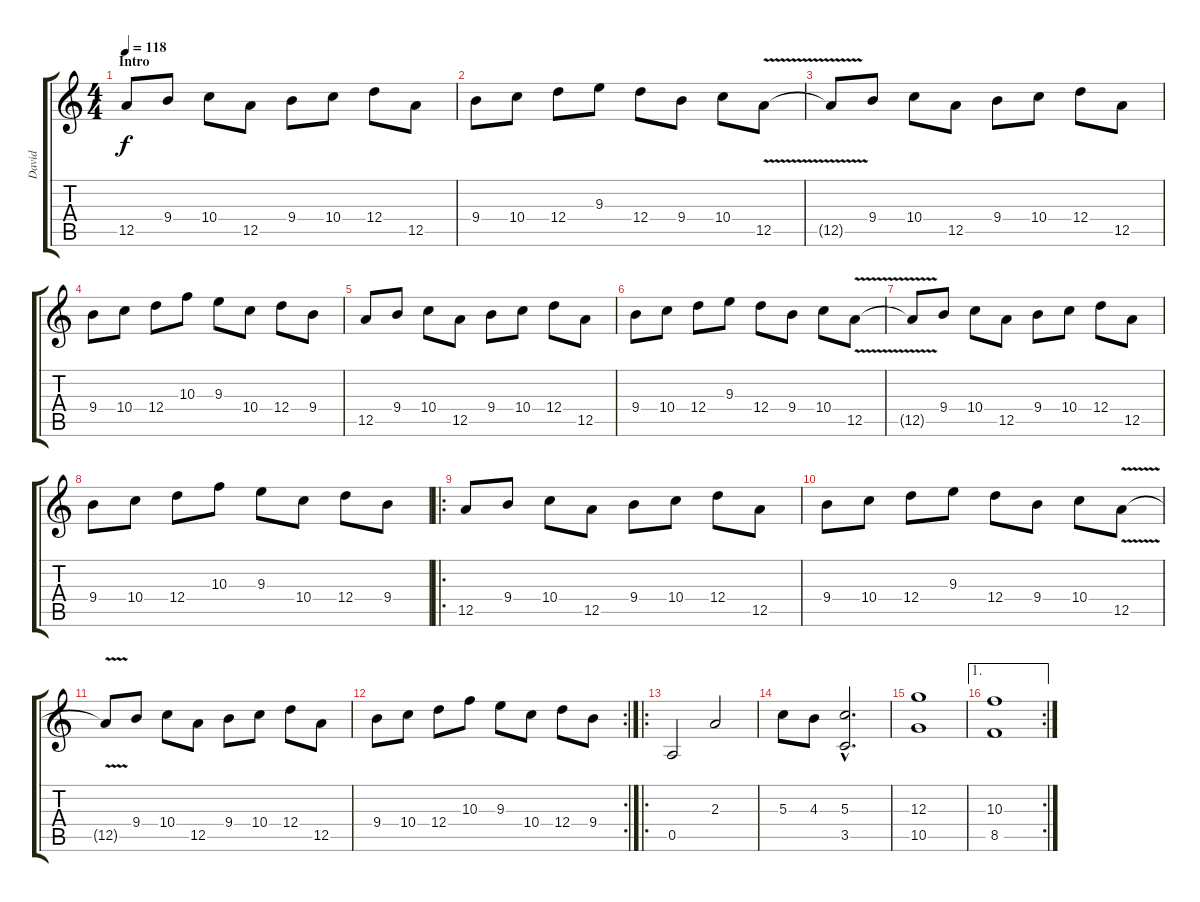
\track ("David" "David") {instrument distortionguitar}
\staff {score tabs}
\tuning (E4 B3 G3 D3 A2 E2) {hide}
\ts (4 4)
\section ("" "Intro")
\tempo 118
\clef g2
\ks c
12.5.8{dy f instrument distortionguitar} 9.4.8 10.4.8 12.5.8 9.4.8 10.4.8 12.4.8 12.5.8 |
9.4.8 10.4.8 12.4.8 9.3.8 12.4.8 9.4.8 10.4.8 12.5{v}.8 |
12.5{t}.8 9.4.8 10.4.8 12.5.8 9.4.8 10.4.8 12.4.8 12.5.8 |
9.4.8 10.4.8 12.4.8 10.3.8 9.3.8 10.4.8 12.4.8 9.4.8 |
12.5.8 9.4.8 10.4.8 12.5.8 9.4.8 10.4.8 12.4.8 12.5.8 |
9.4.8 10.4.8 12.4.8 9.3.8 12.4.8 9.4.8 10.4.8 12.5{v}.8 |
12.5{t}.8 9.4.8 10.4.8 12.5.8 9.4.8 10.4.8 12.4.8 12.5.8 |
9.4.8 10.4.8 12.4.8 10.3.8 9.3.8 10.4.8 12.4.8 9.4.8 |
\ro
12.5.8 9.4.8 10.4.8 12.5.8 9.4.8 10.4.8 12.4.8 12.5.8 |
9.4.8 10.4.8 12.4.8 9.3.8 12.4.8 9.4.8 10.4.8 12.5{v}.8 |
12.5{t}.8 9.4.8 10.4.8 12.5.8 9.4.8 10.4.8 12.4.8 12.5.8 |
\rc 2
9.4.8 10.4.8 12.4.8 10.3.8 9.3.8 10.4.8 12.4.8 9.4.8 |
\ro
0.5.2 2.3.2 |
5.3.8 4.3.8 (5.3{hac} 3.5{hac}).2{d} |
(12.3 10.5).1 |
\ae 1
\rc 2
(10.3 8.5).1
